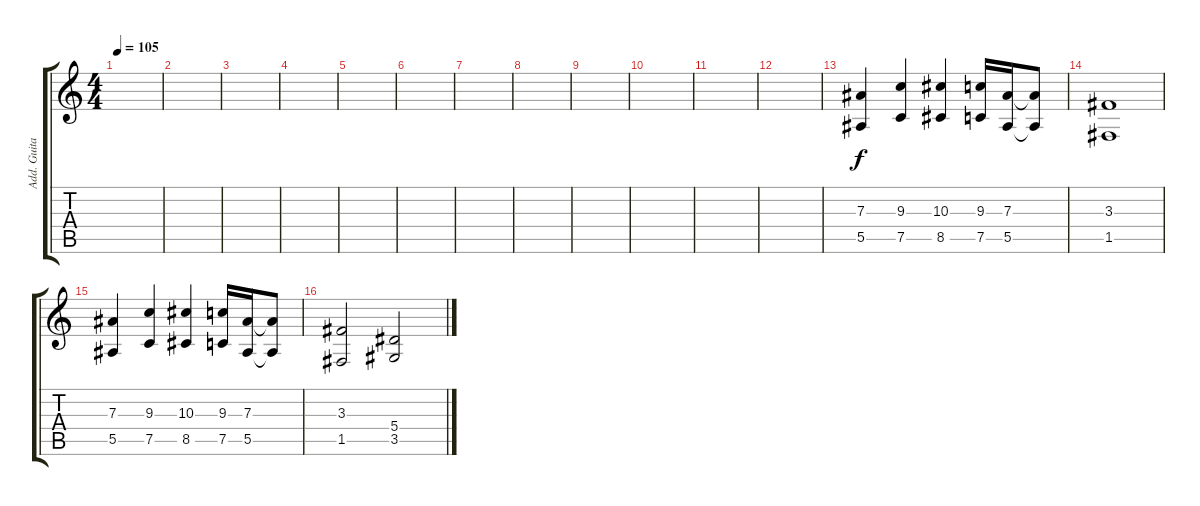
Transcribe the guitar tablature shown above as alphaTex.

\track ("Add. Guitar" "Add. Guita") {instrument distortionguitar}
\staff {score tabs}
\tuning (C4 G3 Eb3 Bb2 F2 C2) {hide}
\ts (4 4)
\tempo 105
\clef g2
\ks c
|
|
|
|
|
|
|
|
|
|
|
|
(7.3 5.5).4 (9.3 7.5).4 (10.3 8.5).4 (9.3 7.5).16 (7.3 5.5).16 (7.3{t} 5.5{t}).8 |
(3.3 1.5).1 |
(7.3 5.5).4 (9.3 7.5).4 (10.3 8.5).4 (9.3 7.5).16 (7.3 5.5).16 (7.3{t} 5.5{t}).8 |
(3.3 1.5).2 (5.4 3.5).2
